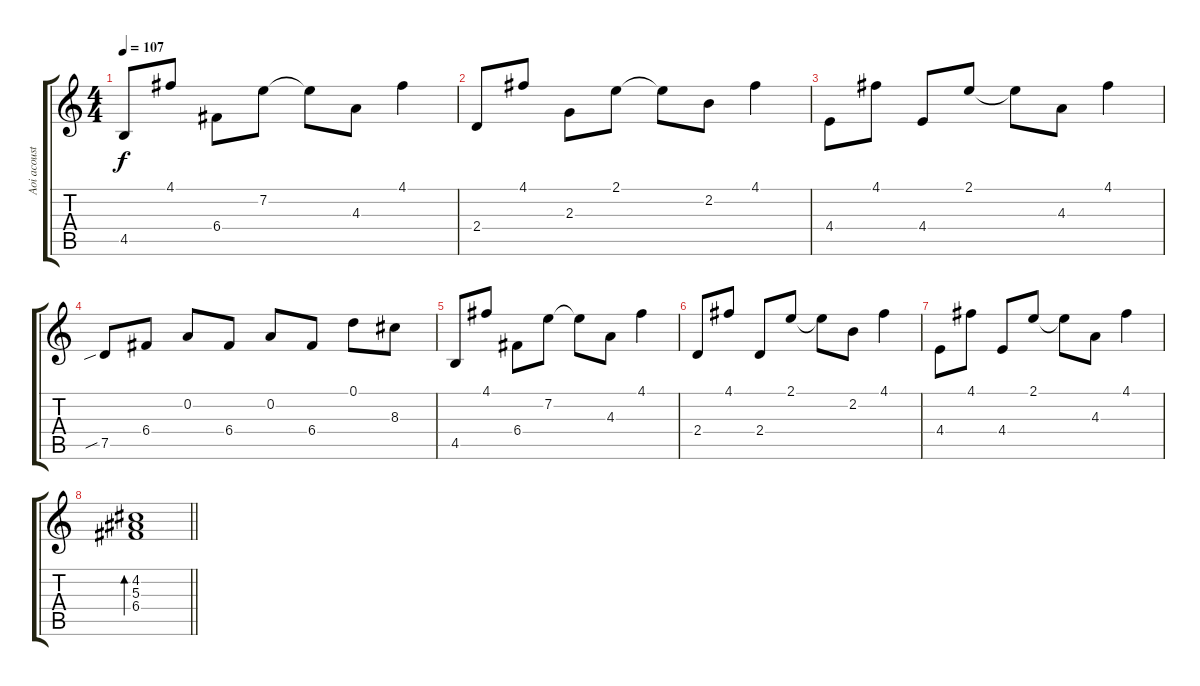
\track ("Aoi acoustic" "Aoi acoust") {instrument acousticguitarsteel}
\staff {score tabs}
\tuning (D4 A3 F3 C3 G2 D2) {hide}
\ts (4 4)
\tempo 107
\clef g2
\ks c
4.5.8{dy f} 4.1.8 6.4.8 7.2.8 7.2{t}.8 4.3.8 4.1.4 |
2.4.8 4.1.8 2.3.8 2.1.8 2.1{t}.8 2.2.8 4.1.4 |
4.4.8 4.1.8 4.4.8 2.1.8 2.1{t}.8 4.3.8 4.1.4 |
7.5{sib}.8 6.4.8 0.2.8 6.4.8 0.2.8 6.4.8 0.1.8 8.3.8 |
4.5.8 4.1.8 6.4.8 7.2.8 7.2{t}.8 4.3.8 4.1.4 |
2.4.8 4.1.8 2.4.8 2.1.8 2.1{t}.8 2.2.8 4.1.4 |
4.4.8 4.1.8 4.4.8 2.1.8 2.1{t}.8 4.3.8 4.1.4 |
\barLineRight lightlight
(4.2 5.3 6.4).1{bd 240}
